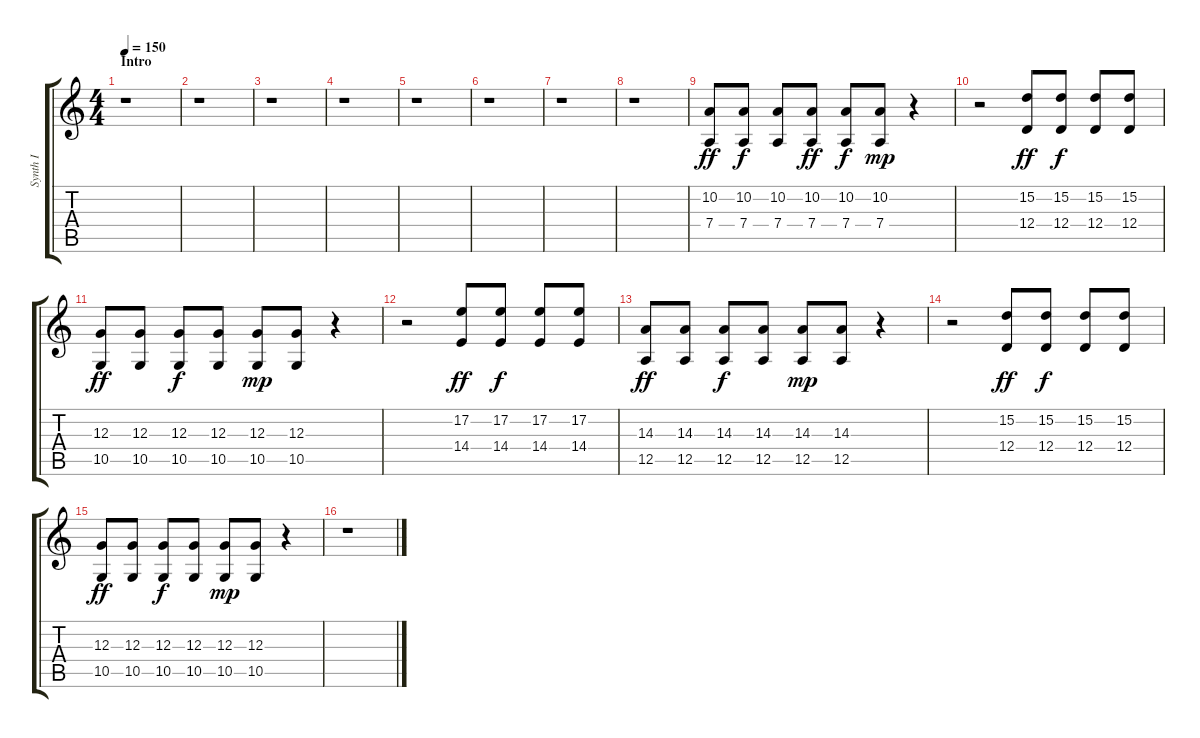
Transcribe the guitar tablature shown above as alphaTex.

\track ("Synth I" "Synth I") {instrument brightacousticpiano}
\staff {score tabs}
\tuning (E4 B3 G3 D3 A2 E2) {hide}
\ts (4 4)
\section ("" "Intro")
\tempo 150
\clef g2
\ks c
r.1{dy ff instrument brightacousticpiano} |
r.1 |
r.1 |
r.1 |
r.1 |
r.1 |
r.1 |
r.1 |
(10.2 7.4).8 (10.2 7.4).8{dy f} (10.2 7.4).8 (10.2 7.4).8{dy ff} (10.2 7.4).8{dy f} (10.2 7.4).8{dy mp} r.4 |
r.2 (15.2 12.4).8{dy ff} (15.2 12.4).8{dy f} (15.2 12.4).8 (15.2 12.4).8 |
(12.3 10.5).8{dy ff} (12.3 10.5).8 (12.3 10.5).8{dy f} (12.3 10.5).8 (12.3 10.5).8{dy mp} (12.3 10.5).8 r.4 |
r.2 (17.2 14.4).8{dy ff} (17.2 14.4).8{dy f} (17.2 14.4).8 (17.2 14.4).8 |
(14.3 12.5).8{dy ff} (14.3 12.5).8 (14.3 12.5).8{dy f} (14.3 12.5).8 (14.3 12.5).8{dy mp} (14.3 12.5).8 r.4 |
r.2 (15.2 12.4).8{dy ff} (15.2 12.4).8{dy f} (15.2 12.4).8 (15.2 12.4).8 |
(12.3 10.5).8{dy ff} (12.3 10.5).8 (12.3 10.5).8{dy f} (12.3 10.5).8 (12.3 10.5).8{dy mp} (12.3 10.5).8 r.4 |
r.1
